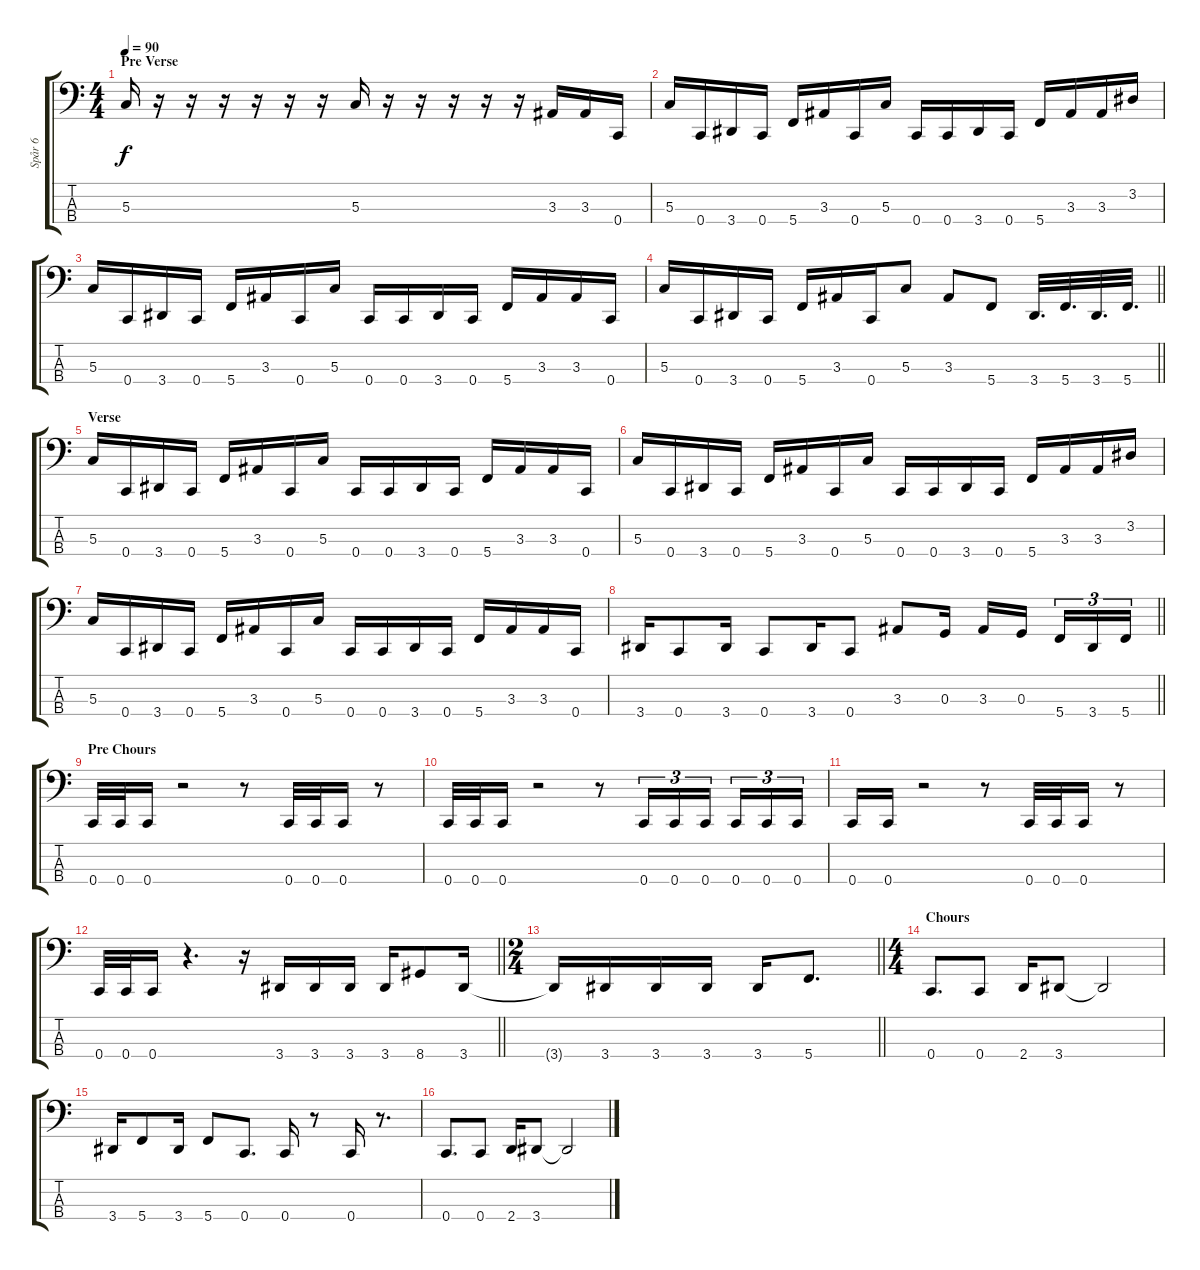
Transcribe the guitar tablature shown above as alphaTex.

\track ("Spår 6" "Spår 6") {instrument slapbass1}
\staff {score tabs}
\tuning (F2 C2 G1 C1) {hide}
\ts (4 4)
\section ("" "Pre Verse")
\tempo 90
\clef f4
\ks c
5.3.16{dy f} r.16 r.16 r.16 r.16 r.16 r.16 5.3.16 r.16 r.16 r.16 r.16 r.16 3.3.16 3.3.16 0.4.16 |
5.3.16 0.4.16 3.4.16 0.4.16 5.4.16 3.3.16 0.4.16 5.3.16 0.4.16 0.4.16 3.4.16 0.4.16 5.4.16 3.3.16 3.3.16 3.2.16 |
5.3.16 0.4.16 3.4.16 0.4.16 5.4.16 3.3.16 0.4.16 5.3.16 0.4.16 0.4.16 3.4.16 0.4.16 5.4.16 3.3.16 3.3.16 0.4.16 |
\barLineRight lightlight
5.3.16 0.4.16 3.4.16 0.4.16 5.4.16 3.3.16 0.4.16 5.3.8 3.3.8 5.4.8 3.4.32{d} 5.4.32{d} 3.4.32{d} 5.4.32{d} |
\section ("" "Verse")
5.3.16 0.4.16 3.4.16 0.4.16 5.4.16 3.3.16 0.4.16 5.3.16 0.4.16 0.4.16 3.4.16 0.4.16 5.4.16 3.3.16 3.3.16 0.4.16 |
5.3.16 0.4.16 3.4.16 0.4.16 5.4.16 3.3.16 0.4.16 5.3.16 0.4.16 0.4.16 3.4.16 0.4.16 5.4.16 3.3.16 3.3.16 3.2.16 |
5.3.16 0.4.16 3.4.16 0.4.16 5.4.16 3.3.16 0.4.16 5.3.16 0.4.16 0.4.16 3.4.16 0.4.16 5.4.16 3.3.16 3.3.16 0.4.16 |
\barLineRight lightlight
3.4.16 0.4.8 3.4.16 0.4.8 3.4.16 0.4.8 3.3.8 0.3.16 3.3.16 0.3.16{beam splitsecondary} 5.4.16{tu (3 2)} 3.4.16{tu (3 2)} 5.4.16{tu (3 2)} |
\section ("" "Pre Chours")
0.4.32 0.4.32 0.4.16 r.2 r.8 0.4.32 0.4.32 0.4.16 r.8 |
0.4.32 0.4.32 0.4.16 r.2 r.8 0.4.16{tu (3 2)} 0.4.16{tu (3 2)} 0.4.16{tu (3 2) beam splitsecondary} 0.4.16{tu (3 2)} 0.4.16{tu (3 2)} 0.4.16{tu (3 2)} |
0.4.16 0.4.16 r.2 r.8 0.4.32 0.4.32 0.4.16 r.8 |
\barLineRight lightlight
0.4.32 0.4.32 0.4.16 r.4{d} r.16 3.4.16 3.4.16 3.4.16 3.4.16 8.4.8 3.4.16 |
\ts (2 4)
\barLineRight lightlight
3.4{t}.16 3.4.16 3.4.16 3.4.16 3.4.16 5.4.8{d} |
\ts (4 4)
\section ("" "Chours")
0.4.8{d} 0.4.8 2.4.16 3.4.8 3.4{t}.2 |
3.4.16 5.4.8 3.4.16 5.4.8 0.4.8{d} 0.4.16 r.8 0.4.16 r.8{d} |
0.4.8{d} 0.4.8 2.4.16 3.4.8 3.4{t}.2
